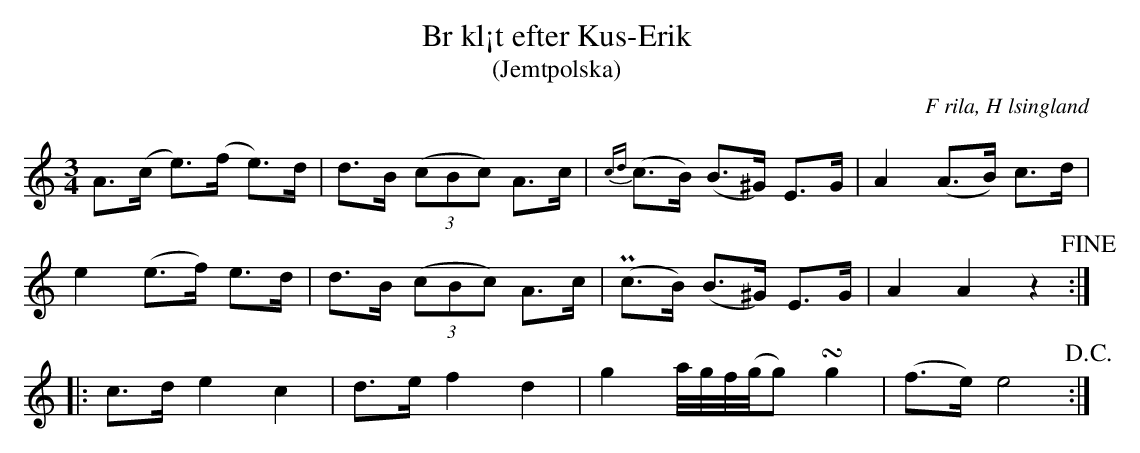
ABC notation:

X:1
T: Br kl¡t efter Kus-Erik
T: (Jemtpolska)
O: F rila, H lsingland
M: 3/4
L: 1/8
K: Am
A>(c e>)(f e)>d | d>B ((3cBc) A>c | {cd}(c>B) (B>^G)   E>G      | A2    (A>B) c>d  |
e2   (e>f) e>d  | d>B ((3cBc) A>c | (Pc>B)    (B>^G)   E>G      | A2    A2    z2  !fine! ::
K: C
c>d  e2    c2   | d>e f2      d2  | g2        a//g//f//(g//g) !turn!g2 | (f>e) e4 !D.C.!       :|
